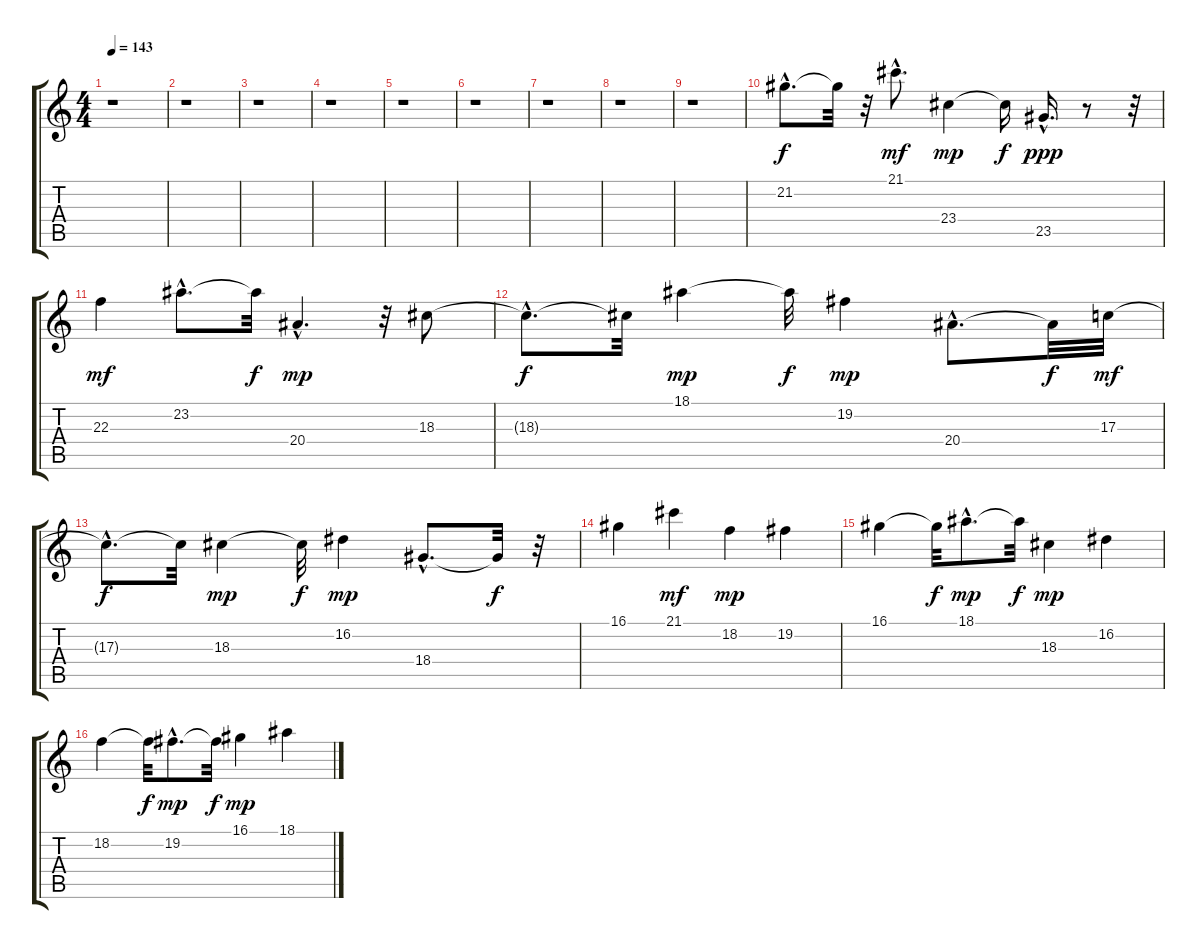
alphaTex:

\track "" {instrument pad2warm}
\staff {score tabs}
\tuning (E4 B3 G3 D3 A2 E2) {hide}
\ts (4 4)
\tempo 143
\clef g2
\ks c
r.1{dy f} |
r.1 |
r.1 |
r.1 |
r.1 |
r.1 |
r.1 |
r.1 |
r.1 |
21.2{hac}.8{d} 21.2{t}.32 r.32 21.1{hac}.8{d dy mf} 23.4.4{dy mp} 23.4{t}.16{dy f} 23.5{hac}.16{d dy ppp} r.8 r.32 |
22.3.4{dy mf} 23.2{hac}.8{d} 23.2{t}.32{dy f} 20.4{hac}.4{d dy mp} r.32 18.3.8 |
18.3{hac t}.8{d dy f} 18.3{t}.32 18.1.4{dy mp} 18.1{t}.32{dy f} 19.2.4{dy mp} 20.4{hac}.8{d} 20.4{t}.32{dy f} 17.3.32{dy mf} |
17.3{hac t}.8{d dy f} 17.3{t}.32 18.3.4{dy mp} 18.3{t}.32{dy f} 16.2.4{dy mp} 18.4{hac}.8{d} 18.4{t}.32{dy f} r.32 |
16.1.4 21.1.4{dy mf} 18.2.4{dy mp} 19.2.4 |
16.1.4 16.1{t}.32{dy f} 18.1{hac}.8{d dy mp} 18.1{t}.32{dy f} 18.3.4{dy mp} 16.2.4 |
18.2.4 18.2{t}.32{dy f} 19.2{hac}.8{d dy mp} 19.2{t}.32{dy f} 16.1.4{dy mp} 18.1.4
